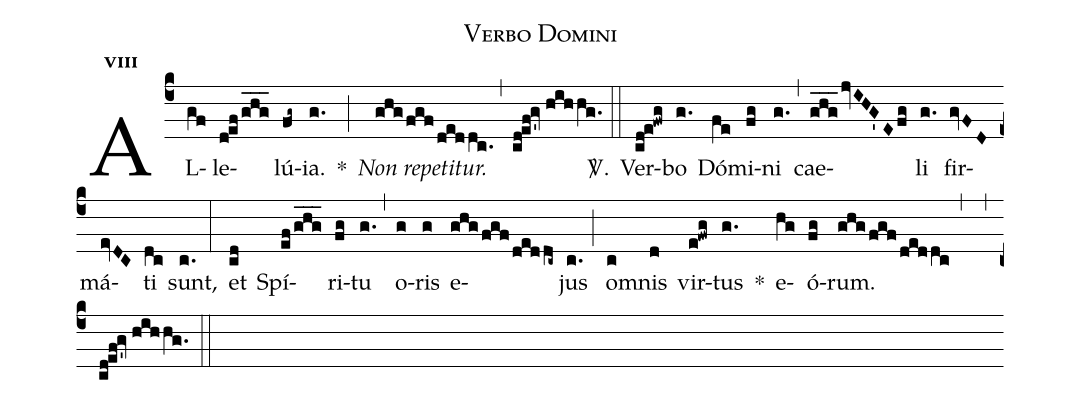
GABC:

name:Verbo Domini;
mode:8;
office-part:Alleluia;
%%
(c4)AL(gf)le(d!ef/ghg___)lú(fg~)ia.(g.) *(;)  <i>Non repetitur.</i>(ghg/fgf/deddc.) (,) (cd!ef!gv'//hihhg.) <sp>V/</sp>.(::) Ver(cd!e!fwg)bo(g.) Dó(fe)mi(fg)ni(g.) (,) cae(ghg___/jvIHG'E/fg)li(g.) fir(gvFD)má(evDC)ti(dc) sunt,(c.) (:) et(cd) Spí(ef/ghg___)ri(fg)tu(g.) (,) o(g)ris(g) e(ghg/fgf/deddc~)jus(c.) (;) om(c)nis(d) vir(e!fwg)tus(g.) *() e(hg)ó(fg)rum.(ghg/fgf/deddc,) (,) (cd!ef!gv'//hihhg.) (::)
